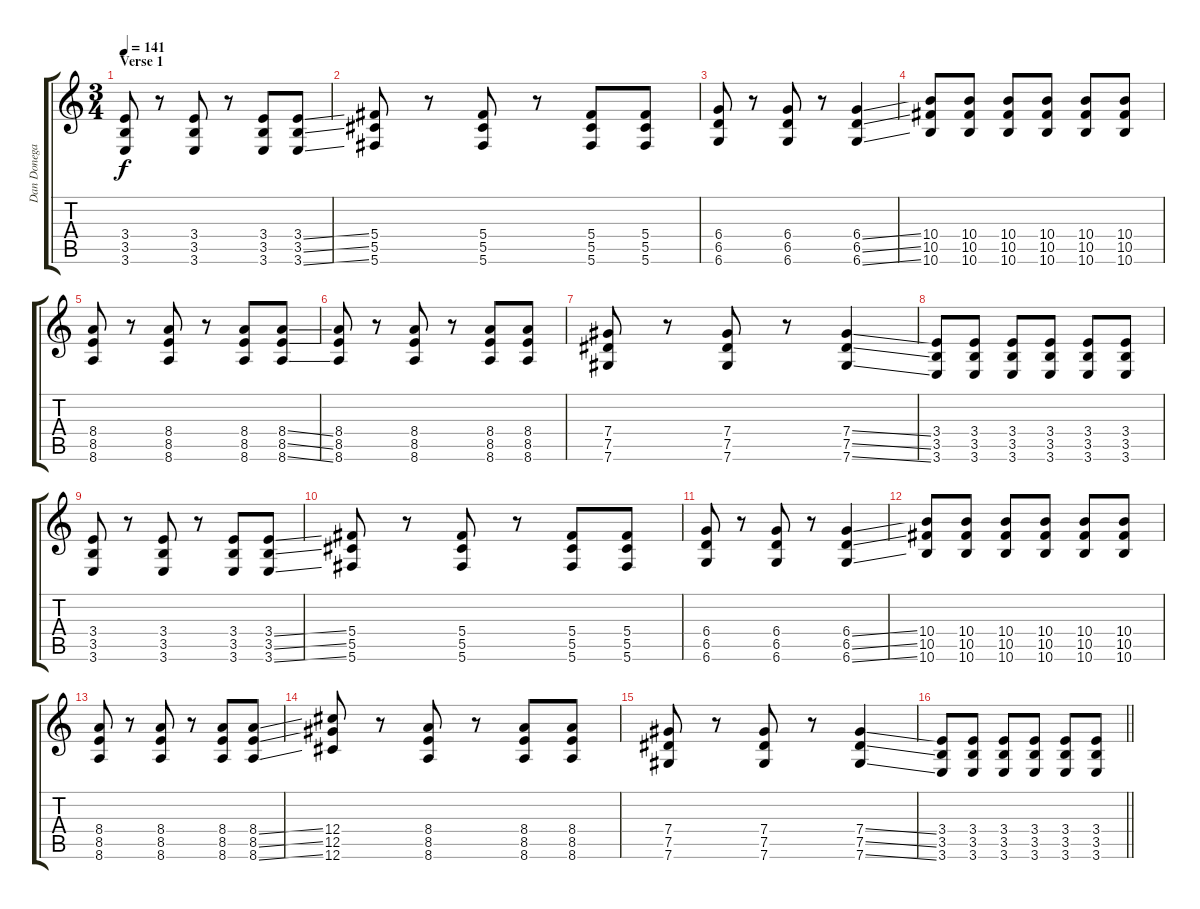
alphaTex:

\track ("Dan Donegan (Guitar 1)" "Dan Donega") {instrument distortionguitar}
\staff {score tabs}
\tuning (Eb4 Bb3 Gb3 Db3 Ab2 Db2) {hide}
\ts (3 4)
\section ("" "Verse 1")
\tempo 141
\clef g2
\ks c
(3.4 3.5 3.6).8{dy f balance 8} r.8 (3.4 3.5 3.6).8 r.8 (3.4 3.5 3.6).8 (3.4{ss} 3.5{ss} 3.6{ss}).8 |
(5.4 5.5 5.6).8 r.8 (5.4 5.5 5.6).8 r.8 (5.4 5.5 5.6).8 (5.4 5.5 5.6).8 |
(6.4 6.5 6.6).8 r.8 (6.4 6.5 6.6).8 r.8 (6.4{ss} 6.5{ss} 6.6{ss}).4 |
(10.4 10.5 10.6).8 (10.4 10.5 10.6).8 (10.4 10.5 10.6).8 (10.4 10.5 10.6).8 (10.4 10.5 10.6).8 (10.4 10.5 10.6).8 |
(8.4 8.5 8.6).8 r.8 (8.4 8.5 8.6).8 r.8 (8.4 8.5 8.6).8 (8.4{ss} 8.5{ss} 8.6{ss}).8 |
(8.4 8.5 8.6).8 r.8 (8.4 8.5 8.6).8 r.8 (8.4 8.5 8.6).8 (8.4 8.5 8.6).8 |
(7.4 7.5 7.6).8 r.8 (7.4 7.5 7.6).8 r.8 (7.4{ss} 7.5{ss} 7.6{ss}).4 |
(3.4 3.5 3.6).8 (3.4 3.5 3.6).8 (3.4 3.5 3.6).8 (3.4 3.5 3.6).8 (3.4 3.5 3.6).8 (3.4 3.5 3.6).8 |
(3.4 3.5 3.6).8 r.8 (3.4 3.5 3.6).8 r.8 (3.4 3.5 3.6).8 (3.4{ss} 3.5{ss} 3.6{ss}).8 |
(5.4 5.5 5.6).8 r.8 (5.4 5.5 5.6).8 r.8 (5.4 5.5 5.6).8 (5.4 5.5 5.6).8 |
(6.4 6.5 6.6).8 r.8 (6.4 6.5 6.6).8 r.8 (6.4{ss} 6.5{ss} 6.6{ss}).4 |
(10.4 10.5 10.6).8 (10.4 10.5 10.6).8 (10.4 10.5 10.6).8 (10.4 10.5 10.6).8 (10.4 10.5 10.6).8 (10.4 10.5 10.6).8 |
(8.4 8.5 8.6).8 r.8 (8.4 8.5 8.6).8 r.8 (8.4 8.5 8.6).8 (8.4{ss} 8.5{ss} 8.6{ss}).8 |
(12.4 12.5 12.6).8 r.8 (8.4 8.5 8.6).8 r.8 (8.4 8.5 8.6).8 (8.4 8.5 8.6).8 |
(7.4 7.5 7.6).8 r.8 (7.4 7.5 7.6).8 r.8 (7.4{ss} 7.5{ss} 7.6{ss}).4 |
\barLineRight lightlight
(3.4 3.5 3.6).8 (3.4 3.5 3.6).8 (3.4 3.5 3.6).8 (3.4 3.5 3.6).8 (3.4 3.5 3.6).8 (3.4 3.5 3.6).8
